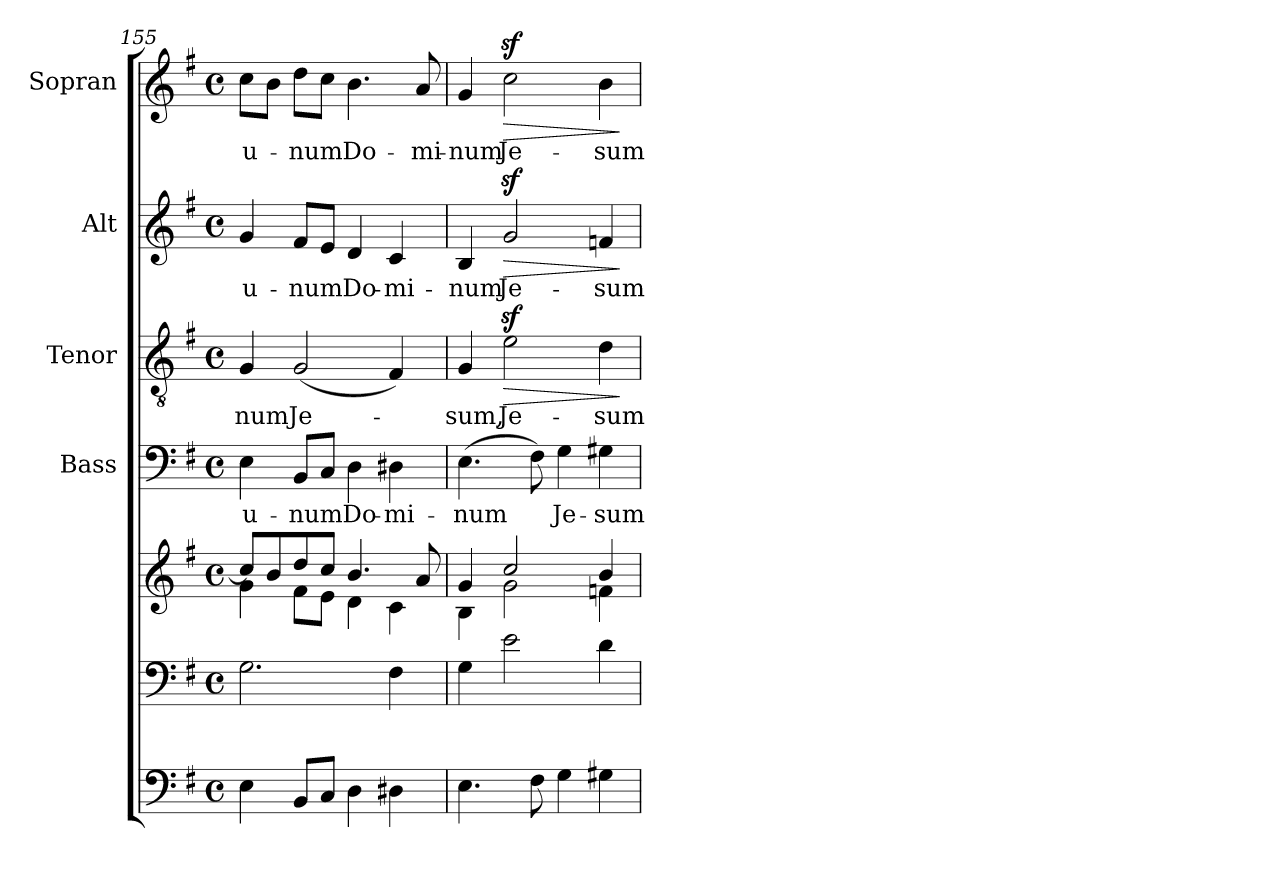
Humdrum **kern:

**kern	**kern	**kern	**kern	**text	**kern	**text	**dynam	**kern	**text	**dynam	**kern	**text	**dynam
*part6	*part5	*part5	*part4	*part4	*part3	*part3	*part3	*part2	*part2	*part2	*part1	*part1	*part1
*staff7	*staff6	*staff5	*staff4	*staff4	*staff3	*staff3	*staff3	*staff2	*staff2	*staff2	*staff1	*staff1	*staff1
*	*	*	*I"Bass	*	*I"Tenor	*	*	*I"Alt	*	*	*I"Sopran	*	*
*	*	*	*I'B.	*	*I'T.	*	*	*I'A.	*	*	*I'S.	*	*
*clefF4	*clefF4	*clefG2	*clefF4	*	*clefGv2	*	*	*clefG2	*	*	*clefG2	*	*
*ITrd7c12	*	*	*	*	*	*	*	*	*	*	*	*	*
*k[f#]	*k[f#]	*k[f#]	*k[f#]	*	*k[f#]	*	*	*k[f#]	*	*	*k[f#]	*	*
*G:	*G:	*G:	*G:	*	*G:	*	*	*G:	*	*	*G:	*	*
*M4/4	*M4/4	*M4/4	*M4/4	*	*M4/4	*	*	*M4/4	*	*	*M4/4	*	*
*met(c)	*met(c)	*met(c)	*met(c)	*	*met(c)	*	*	*met(c)	*	*	*met(c)	*	*
=155	=155	=155	=155	=155	=155	=155	=155	=155	=155	=155	=155	=155	=155
*	*	*^	*	*	*	*	*	*	*	*	*	*	*
!	!	!	!	!	!LO:LY:b	!	!LO:LY:b	!	!	!LO:LY:b	!	!	!LO:LY:b	!
4EE\	2.G\	8cc/L]	4g\	4E\	u-	4G/	-num	.	4g/	u-	.	8cc\L	u-	.
.	.	8b/	.	.	.	.	.	.	.	.	.	8b\J	.	.
!	!	!	!	!	!LO:LY:b	!	!LO:LY:b	!	!	!LO:LY:b	!	!	!LO:LY:b	!
8BBB/L	.	8dd/	8f#\L	8BB/L	-num	(<2G/	Je-	.	8f#/L	-num	.	8dd\L	-num	.
8CC/J	.	8cc/J	8e\J	8C/J	.	.	.	.	8e/J	.	.	8cc\J	.	.
!	!	!	!	!	!LO:LY:b	!	!	!	!	!LO:LY:b	!	!	!LO:LY:b	!
4DD\	.	4.b/	4d\	4D\	Do-	.	.	.	4d/	Do-	.	4.b\	Do-	.
!	!	!	!	!	!LO:LY:b	!	!	!	!	!LO:LY:b	!	!	!	!
4DD#X\	4F#\	.	4c\	4D#X\	-mi-	4F#/)	.	.	4c/	-mi-	.	.	.	.
!	!	!	!	!	!	!	!	!	!	!	!	!	!LO:LY:b	!
.	.	8a/	.	.	.	.	.	.	.	.	.	8a/	-mi-	.
!!LO:LB:g=z
=156	=156	=156	=156	=156	=156	=156	=156	=156	=156	=156	=156	=156	=156	=156
!	!	!	!	!	!LO:LY:b	!	!LO:LY:b	!	!	!LO:LY:b	!	!	!LO:LY:b	!
4.EE\	4G\	4g/	4B\	(>4.E\	-num	4G/	-sum,	.	4B/	-num	.	4g/	-num	.
!	!	!	!	!	!	!	!LO:LY:b	!LO:HP:b	!	!LO:LY:b	!LO:HP:b	!	!LO:LY:b	!LO:HP:b
.	2e\	2cc/	2g\	.	.	2ez>\	Je-	>	2gz>/	Je-	>	2ccz>\	Je-	>
8FF#\	.	.	.	8F#\)	.	.	.	.	.	.	.	.	.	.
!	!	!	!	!	!LO:LY:b	!	!	!	!	!	!	!	!	!
4GG\	.	.	.	4G\	Je-	.	.	.	.	.	.	.	.	.
!	!	!	!	!	!LO:LY:b	!	!LO:LY:b	!	!	!LO:LY:b	!	!	!LO:LY:b	!
4GG#X\	4d\	4b/	4fn\	4G#X\	-sum	4d\	-sum	.	4fn/	-sum	.	4b\	-sum	.
*	*	*v	*v	*	*	*	*	*	*	*	*	*	*	*
.	.	.	.	.	.	.	]	.	.	]	.	.	]
=	=	=	=	=	=	=	=	=	=	=	=	=	=
*-	*-	*-	*-	*-	*-	*-	*-	*-	*-	*-	*-	*-	*-
